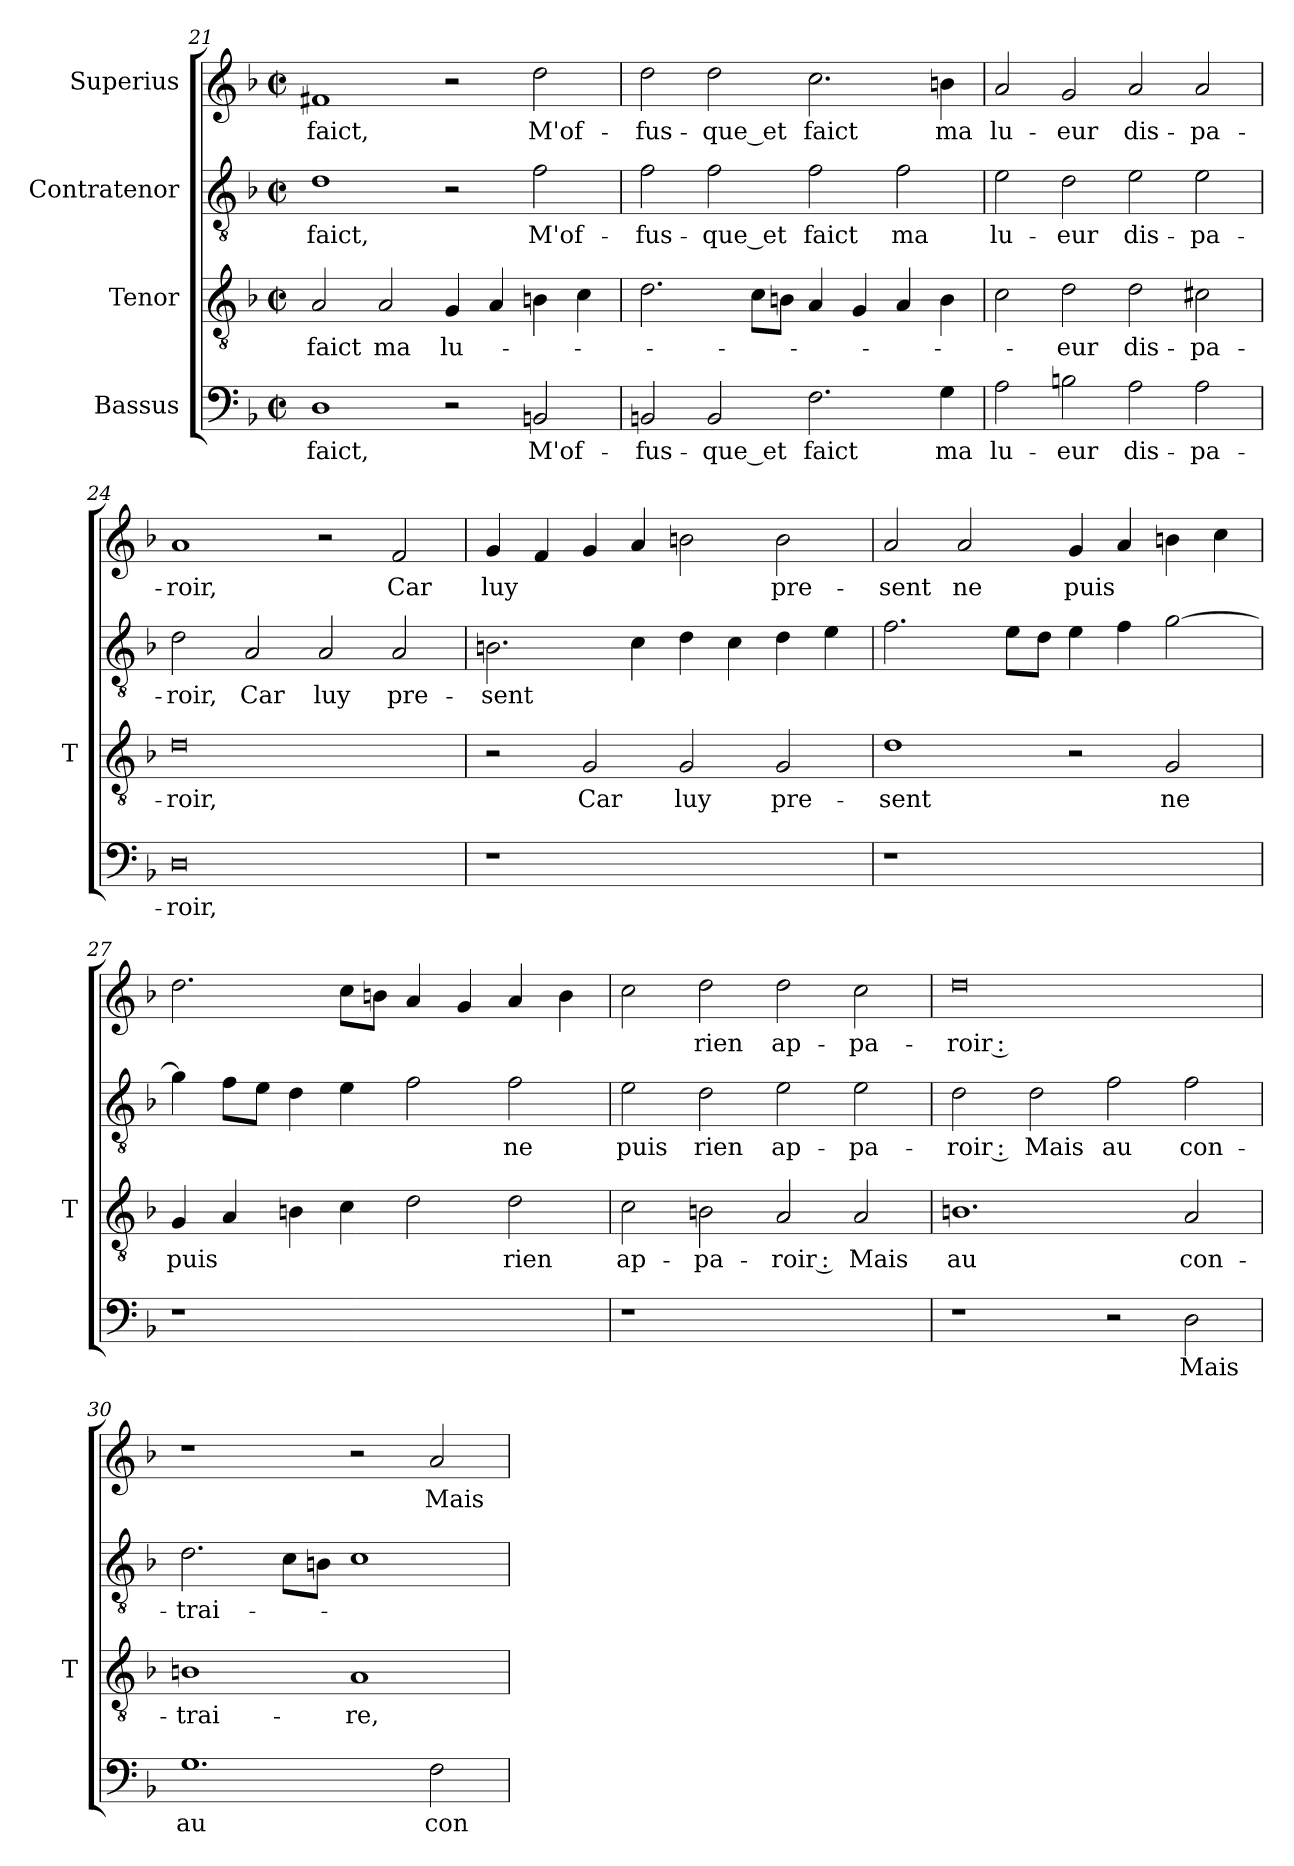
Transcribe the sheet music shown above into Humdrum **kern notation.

**kern	**text	**kern	**text	**kern	**text	**kern	**text
*part4	*part4	*part3	*part3	*part2	*part2	*part1	*part1
*staff4	*staff4	*staff3	*staff3	*staff2	*staff2	*staff1	*staff1
*I"Bassus	*	*I"Tenor	*	*I"Contratenor	*	*I"Superius	*
*	*	*I'T	*	*	*	*	*
*clefF4	*	*clefGv2	*	*clefGv2	*	*clefG2	*
*k[b-]	*	*k[b-]	*	*k[b-]	*	*k[b-]	*
*F:	*	*F:	*	*F:	*	*F:	*
*M2/2	*	*M2/2	*	*M2/2	*	*M2/2	*
*met(c|)	*	*met(c|)	*	*met(c|)	*	*met(c|)	*
=21	=21	=21	=21	=21	=21	=21	=21
1D	-faict,	2A	-faict	1d	-faict,	1f#X	-faict,
.	.	2A	-ma	.	.	.	.
2r	.	4G	lu-	2r	.	2r	.
.	.	4A	.	.	.	.	.
2BB	M'of-	4B	.	2f	M'of-	2dd	M'of-
.	.	4c	.	.	.	.	.
=22	=22	=22	=22	=22	=22	=22	=22
2BB	fus-	2.d	.	2f	fus-	2dd	fus-
2BB	-que_et	.	.	2f	-que_et	2dd	-que_et
.	.	8cL	.	.	.	.	.
.	.	8BJ	.	.	.	.	.
2.F	-faict	4A	.	2f	-faict	2.cc	-faict
.	.	4G	.	.	.	.	.
.	.	4A	.	2f	-ma	.	.
4G	-ma	4B	.	.	.	4b	-ma
=23	=23	=23	=23	=23	=23	=23	=23
2A	lu-	2c	.	2e	lu-	2a	lu-
2B	-eur	2d	-eur	2d	-eur	2g	-eur
2A	dis-	2d	dis-	2e	dis-	2a	dis-
2A	pa-	2c#X	pa-	2e	pa-	2a	pa-
=24	=24	=24	=24	=24	=24	=24	=24
0D	-roir,	0d	-roir,	2d	-roir,	1a	-roir,
.	.	.	.	2A	-Car	.	.
.	.	.	.	2A	-luy	2r	.
.	.	.	.	2A	pre-	2f	-Car
=25	=25	=25	=25	=25	=25	=25	=25
1r	.	2r	.	2.B	-sent	4g	-luy
.	.	.	.	.	.	4f	.
.	.	2G	-Car	.	.	4g	.
.	.	.	.	4c	.	4a	.
1ryy	.	2G	-luy	4d	.	2b	.
.	.	.	.	4c	.	.	.
.	.	2G	pre-	4d	.	2b	pre-
.	.	.	.	4e	.	.	.
=26	=26	=26	=26	=26	=26	=26	=26
1r	.	1d	-sent	2.f	.	2a	-sent
.	.	.	.	.	.	2a	-ne
.	.	.	.	8eL	.	.	.
.	.	.	.	8dJ	.	.	.
1ryy	.	2r	.	4e	.	4g	-puis
.	.	.	.	4f	.	4a	.
.	.	2G	-ne	[2g	.	4b	.
.	.	.	.	.	.	4cc	.
!!LO:PB:g=z
=27	=27	=27	=27	=27	=27	=27	=27
1r	.	4G	-puis	4g]	.	2.dd	.
.	.	4A	.	8fL	.	.	.
.	.	.	.	8eJ	.	.	.
.	.	4B	.	4d	.	.	.
.	.	4c	.	4e	.	8ccL	.
.	.	.	.	.	.	8bJ	.
1ryy	.	2d	.	2f	.	4a	.
.	.	.	.	.	.	4g	.
.	.	2d	-rien	2f	-ne	4a	.
.	.	.	.	.	.	4b	.
=28	=28	=28	=28	=28	=28	=28	=28
1r	.	2c	ap-	2e	-puis	2cc	.
.	.	2B	pa-	2d	-rien	2dd	-rien
1ryy	.	2A	-roir :	2e	ap-	2dd	ap-
.	.	2A	-Mais	2e	pa-	2cc	pa-
=29	=29	=29	=29	=29	=29	=29	=29
1r	.	1.B	-au	2d	-roir :	0dd	-roir :
.	.	.	.	2d	-Mais	.	.
2r	.	.	.	2f	-au	.	.
2D	-Mais	2A	con-	2f	con-	.	.
=30	=30	=30	=30	=30	=30	=30	=30
1.G	-au	1B	trai-	2.d	trai-	1r	.
.	.	.	.	8cL	.	.	.
.	.	.	.	8BJ	.	.	.
.	.	1A	-re,	1c	.	2r	.
2F	con-	.	.	.	.	2a	-Mais
=	=	=	=	=	=	=	=
*-	*-	*-	*-	*-	*-	*-	*-
